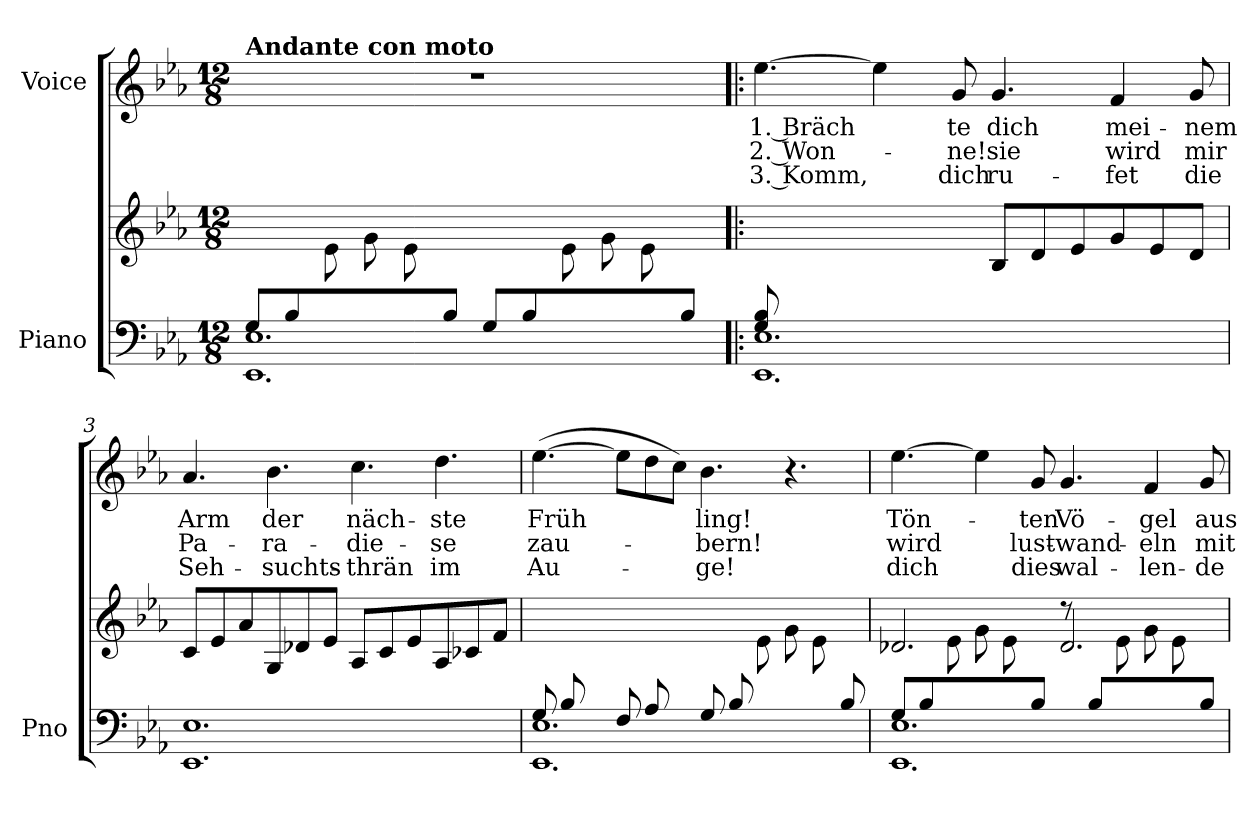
**kern	**kern	**kern	**text	**text	**text
*part2	*part2	*part1	*part1	*part1	*part1
*staff3	*staff2	*staff1	*staff1	*staff1	*staff1
*I"Piano	*	*I"Voice	*	*	*
*I'Pno	*	*	*	*	*
*clefF4	*clefG2	*clefG2	*	*	*
*k[b-e-a-]	*k[b-e-a-]	*k[b-e-a-]	*	*	*
*M12/8	*M12/8	*M12/8	*	*	*
=1	=1	=1	=1	=1	=1
*^	*	*	*	*	*
!	!	!	!LO:TX:a:B:t=Andante con moto	!	!	!
8G/L	1.EE- 1.E-	4ryy	1.r	.	.	.
8B-/	.	.	.	.	.	.
4.ryy	.	8e-\	.	.	.	.
.	.	8g\	.	.	.	.
.	.	8e-\	.	.	.	.
8B-/J	.	4.ryy	.	.	.	.
8G/L	.	.	.	.	.	.
8B-/	.	.	.	.	.	.
4.ryy	.	8e-\	.	.	.	.
.	.	8g\	.	.	.	.
.	.	8e-\	.	.	.	.
8B-/J	.	8ryy	.	.	.	.
=2!|:	=2!|:	=2!|:	=2!|:	=2!|:	=2!|:	=2!|:
!	!	!	!	!LO:LY:b	!LO:LY:b	!LO:LY:b
8G/ 8B-/L	1.EE- 1.E-	8ryy	[4.ee-\	1. Bräch	2. Won-	3. Komm,
1ryy	.	8d-X\	.	.	.	.
.	.	8e-\	.	.	.	.
.	.	8g\	4ee-\]	.	.	.
.	.	8e-\	.	.	.	.
!	!	!	!	!LO:LY:b	!LO:LY:b	!LO:LY:b
.	.	8d-\J	8g/	-te	-ne!	dich
!	!	!	!	!LO:LY:b	!LO:LY:b	!LO:LY:b
.	.	8B-/L	4.g/	dich	sie	ru-
.	.	8d-/	.	.	.	.
.	.	8e-/	.	.	.	.
!	!	!	!	!LO:LY:b	!LO:LY:b	!LO:LY:b
4.ryy	.	8g/	4f/	mei-	wird	-fet
.	.	8e-/	.	.	.	.
!	!	!	!	!LO:LY:b	!LO:LY:b	!LO:LY:b
.	.	8d-/J	8g/	-nem	mir	die
*v	*v	*	*	*	*	*
=3	=3	=3	=3	=3	=3
!	!	!	!LO:LY:b	!LO:LY:b	!LO:LY:b
1.EE- 1.E-	8c/L	4.a-/	Arm	Pa-	Seh-
.	8e-/	.	.	.	.
.	8a-/	.	.	.	.
!	!	!	!LO:LY:b	!LO:LY:b	!LO:LY:b
.	8G/	4.b-\	der	-ra-	-suchts-
.	8d-X/	.	.	.	.
.	8e-/J	.	.	.	.
!	!	!	!LO:LY:b	!LO:LY:b	!LO:LY:b
.	8A-/L	4.cc\	näch-	-die-	-thrän
.	8c/	.	.	.	.
.	8e-/	.	.	.	.
!	!	!	!LO:LY:b	!LO:LY:b	!LO:LY:b
.	8A-/	4.dd\	-ste	-se	im
.	8c-X/	.	.	.	.
.	8f/J	.	.	.	.
=4	=4	=4	=4	=4	=4
*^	*	*	*	*	*
!	!	!	!	!LO:LY:b	!LO:LY:b	!LO:LY:b
8G/L	1.EE- 1.E-	4ryy	(>[4.ee-\	Früh	zau-	Au-
8B-/	.	.	.	.	.	.
8ryy	.	8e-\	.	.	.	.
8F/	.	4ryy	8ee-\L]	.	.	.
8A-/	.	.	8dd\	.	.	.
8ryy	.	8e-\J	8cc\J)	.	.	.
!	!	!	!	!LO:LY:b	!LO:LY:b	!LO:LY:b
8G/L	.	4ryy	4.b-\	-ling!	-bern!	-ge!
8B-/	.	.	.	.	.	.
4.ryy	.	8e-\	.	.	.	.
.	.	8g\	4.r	.	.	.
.	.	8e-\	.	.	.	.
8B-/J	.	8ryy	.	.	.	.
!!LO:LB:g=z
=5	=5	=5	=5	=5	=5	=5
*	*	*^	*	*	*	*
!	!	!	!	!	!LO:LY:b	!LO:LY:b	!LO:LY:b
8G/L	1.EE- 1.E-	4ryy	2.d-X/	[4.ee-\	Tön-	wird	dich
8B-/	.	.	.	.	.	.	.
4.ryy	.	8e-\	.	.	.	.	.
.	.	8g\	.	4ee-\]	.	.	.
.	.	8e-\	.	.	.	.	.
!	!	!	!	!	!LO:LY:b	!LO:LY:b	!LO:LY:b
8B-/J	.	8ryy	.	8g/	-ten	lust-	dies
!	!	!	!	!	!LO:LY:b	!LO:LY:b	!LO:LY:b
8ryy	.	8rdd	2.d-/	4.g/	Vö-	-wand-	wal-
8B-/L	.	8ryy	.	.	.	.	.
4.ryy	.	8e-\	.	.	.	.	.
!	!	!	!	!	!LO:LY:b	!LO:LY:b	!LO:LY:b
.	.	8g\	.	4f/	-gel	-eln	-len-
.	.	8e-\	.	.	.	.	.
!	!	!	!	!	!LO:LY:b	!LO:LY:b	!LO:LY:b
8B-/J	.	8ryy	.	8g/	aus	mit	-de
*v	*v	*	*	*	*	*	*
*	*v	*v	*	*	*	*
=	=	=	=	=	=
*-	*-	*-	*-	*-	*-
